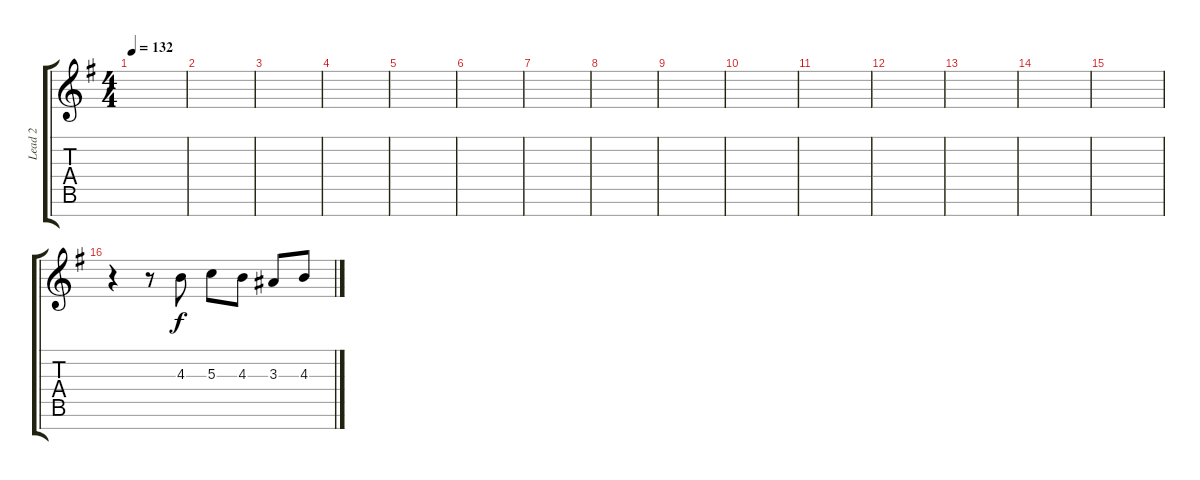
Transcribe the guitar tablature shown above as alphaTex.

\track ("Lead 2" "Lead 2") {instrument distortionguitar}
\staff {score tabs}
\tuning (E4 B3 G3 D3 A2 E2 B1) {hide}
\ts (4 4)
\tempo 132
\clef g2
\ks eminor
|
|
|
|
|
|
|
|
|
|
|
|
|
|
|
r.4{volume 11} r.8 4.3.8 5.3.8 4.3.8 3.3.8 4.3.8
